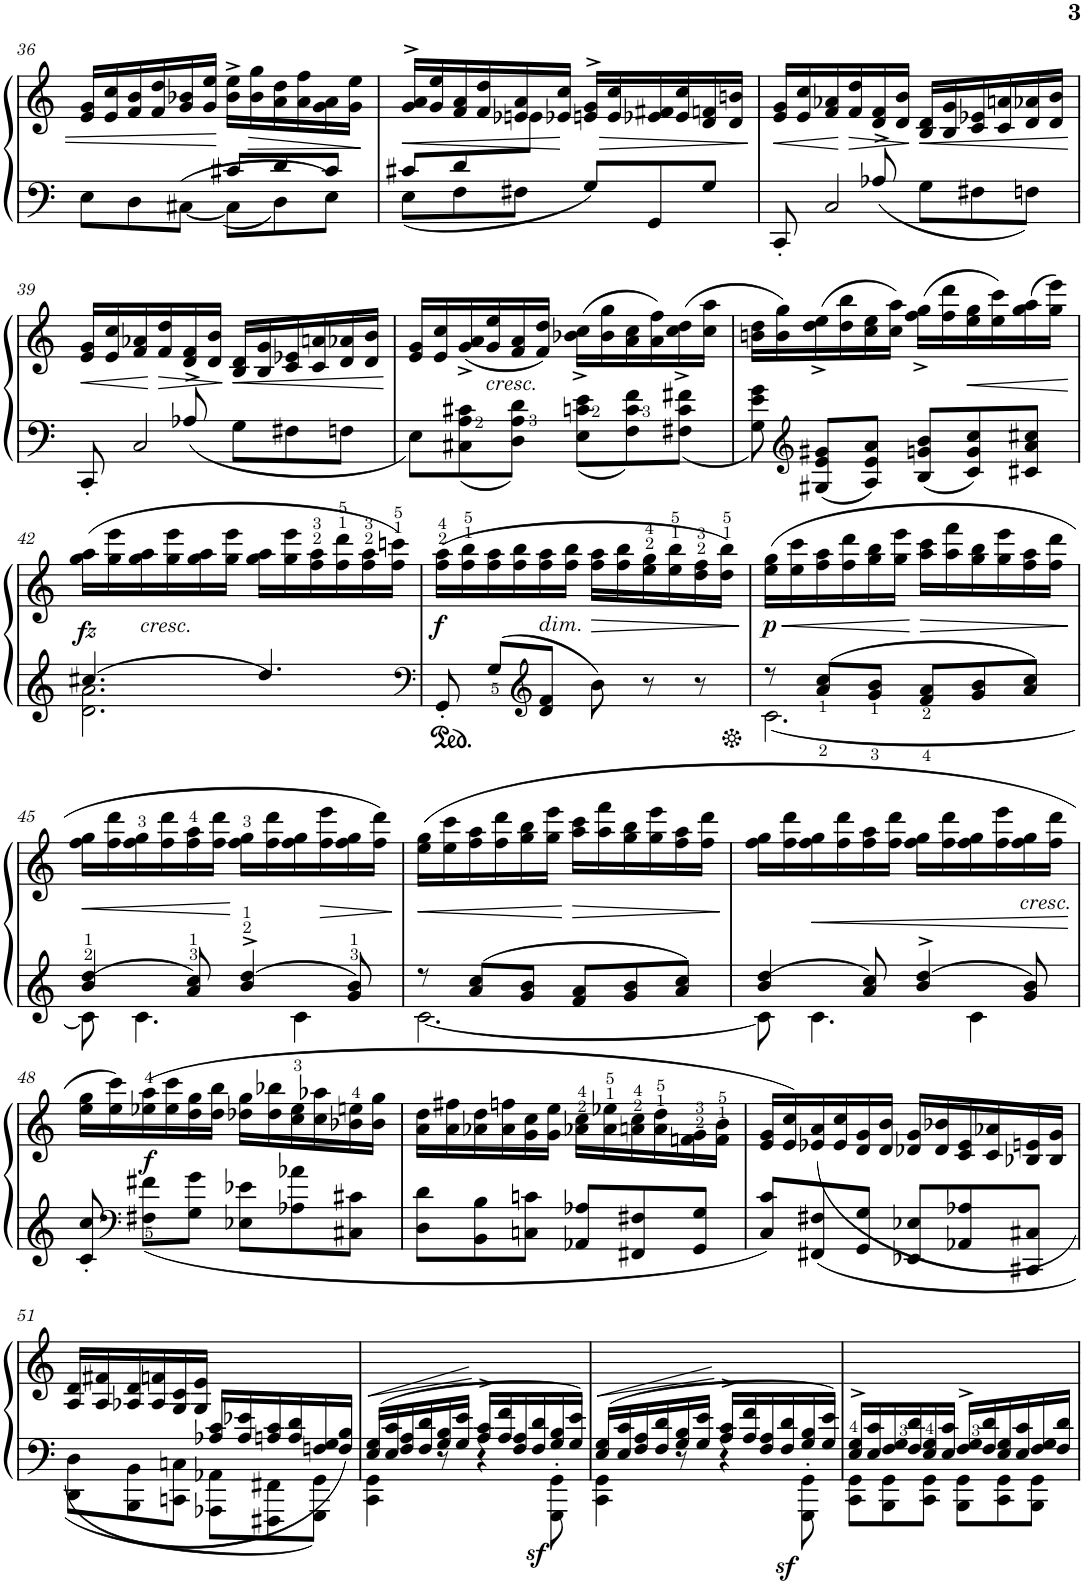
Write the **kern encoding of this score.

**kern	**kern	**dynam
*part1	*part1	*part1
*staff2	*staff1	*staff1/2
*I"Piano	*	*
*I'Pno.	*	*
!!LO:PB:g=z
*clefF4	*clefG2	*
*k[]	*k[]	*
*M6/8	*M6/8	*
=36	=36	=36
*^	*	*
8E\L	4.ryy	16e/ 16g/LL	.
.	.	16e/ 16cc/	.
8D\	.	16f/ 16b/	.
.	.	16f/ 16dd/	.
[8C#X\J	.	16g/ 16b-X/	.
.	.	16g/ 16ee/JJ	.
8C#\L]	8c#X/L	16b-\^ 16ee\^LL	.
!	!	!	!LO:HP:b
.	.	16b-\ 16gg\	>
8D\	8d/	16a\ 16dd\	.
.	.	16a\ 16ff\	.
8E\J	8c#/J	16g\ 16a\	.
.	.	16g\ 16ee\JJ	.
*v	*v	*	*
.	.	]
=37	=37	=37
*^	*	*
!	!	!	!LO:HP:b
*	*	*^	*
8E\L	8c#X/L	16g/^> 16a/^>LL	4ryy	<
.	.	16g/ 16ee/	.	.
8F\	8d/	16f/ 16a/	.	.
.	.	16f/ 16dd/	.	.
8F#X\J	2ryy	16e-X/ 16a/	8en\J	.
.	.	16e-X/ 16cc/JJ	.	.
!	!	!	!	!LO:HP:n=1:b
8G/L	.	16en/^> 16g/^>LL	4.ryy	[ >
.	.	16e/ 16cc/	.	.
8GG/	.	16e-X/ 16f#X/	.	.
.	.	16e-/ 16cc/	.	.
8G/J	.	16d/ 16fn/	.	.
.	.	16d/ 16bn/JJ	.	.
*v	*v	*	*	*
*	*v	*v	*
.	.	]
=38	=38	=38
*^	*	*
!	!	!	!LO:HP:b
8CC'/	4ryy	16e/ 16g/LL	<
.	.	16e/ 16cc/	.
2C/	.	16f/ 16a-X/	.
!	!	!	!LO:HP:n=1:b
.	.	16f/ 16dd/	[ >
.	8A-X^/	16d/ 16f/	.
.	.	16d/ 16b/JJ	.
!	!	!	!LO:HP:n=1:b
.	8G\L	16B/ 16d/LL	] <
.	.	16B/ 16g/	.
.	8F#X\	16c/ 16e-X/	.
.	.	16c/ 16an/	.
8ryy	8Fn\J	16d/ 16a-X/	.
.	.	16d/ 16b/JJ	.
*v	*v	*	*
.	.	[
!!LO:LB:g=z
=39	=39	=39
*^	*	*
!	!	!	!LO:HP:b
8CC'/	4ryy	16e/ 16g/LL	<
.	.	16e/ 16cc/	.
2C/	.	16f/ 16a-X/	.
!	!	!	!LO:HP:n=1:b
.	.	16f/ 16dd/	[ >
.	8A-X^/	16d/ 16f/	.
.	.	16d/ 16b/JJ	.
!	!	!	!LO:HP:n=1:b
.	8G\L	16B/ 16d/LL	] <
.	.	16B/ 16g/	.
.	8F#X\	16c/ 16e-X/	.
.	.	16c/ 16an/	.
8ryy	8Fn\J	16d/ 16a-X/	.
.	.	16d/ 16b/JJ	.
*v	*v	*	*
.	.	[
=40	=40	=40
8E\L	16e/ 16g/LL	.
.	16e/ 16cc/	.
8C#X\ 8A\ 8c#X\	(16g/^ 16a/^	.
!	!LO:TX:b:i:t=cresc.	!
.	16g/ 16ee/	.
8D\ 8A\ 8d\J	16f/ 16a/	.
.	16f/ 16dd/JJ)	.
8E\ 8cn\ 8e\L	(16b-X\^< 16cc\^<LL	.
.	16b-\ 16gg\	.
8F\ 8c\ 8f\	16a\ 16cc\	.
.	16a\ 16ff\)	.
8F#X\ 8c\ 8f#X\J	(16cc\^< 16dd\^<	.
.	16cc\ 16aa\JJ	.
=41	=41	=41
8G\ 8e\ 8g\	16bn\ 16dd\LL	.
.	16b\ 16gg\)	.
*clefG2	*	*
8G#X/ 8e/ 8g#X/L	(16dd\^< 16ee\^<	.
.	16dd\ 16bb\	.
8A/ 8e/ 8a/J	16cc\ 16ee\	.
.	16cc\ 16aa\JJ)	.
8B/ 8gn/ 8b/L	(16ff\^< 16gg\^<LL	.
.	16ff\ 16ddd\	.
!	!	!LO:HP:b
8c/ 8g/ 8cc/	16ee\ 16gg\	<
.	16ee\ 16ccc\)	.
8c#X/ 8a/ 8cc#X/J	(16gg\ 16aa\	.
.	16gg\ 16eee\JJ)	.
.	.	[
!!LO:LB:g=z
=42	=42	=42
*^	*	*
!	!	!	!LO:DY:b
4.cc#X/	2.d\ 2.a\	(16gg\ 16aa\LL	fz
.	.	16gg\ 16eee\	.
!	!	!LO:TX:b:i:t=cresc.	!
.	.	16gg\ 16aa\	.
.	.	16gg\ 16eee\	.
.	.	16gg\ 16aa\	.
.	.	16gg\ 16eee\JJ	.
4.dd/	.	16gg\ 16aa\LL	.
.	.	16gg\ 16eee\	.
.	.	16ff\ 16aa\	.
.	.	16ff\ 16ddd\	.
.	.	16ff\ 16aa\	.
.	.	16ff\ 16cccn\JJ)	.
*v	*v	*	*
=43	=43	=43
*clefF4	*	*
!	!	!LO:DY:b
8GG'/	(16ff\ 16aa\LL	f
.	16ff\ 16bb\	.
8G/L	16ff\ 16aa\	.
.	16ff\ 16bb\	.
*clefG2	*	*
!	!LO:TX:b:i:t=dim.	!
8d/ 8f/J	16ff\ 16aa\	.
.	16ff\ 16bb\JJ	.
!	!	!LO:HP:b
8b\	16ff\ 16aa\LL	>
.	16ff\ 16bb\	.
8r	16ee\ 16gg\	.
.	16ee\ 16bb\	.
8r	16dd\ 16ff\	.
.	16dd\ 16bb\JJ)	.
.	.	]
=44	=44	=44
*^	*	*
!	!	!	!LO:HP:b
!	!	!	!LO:DY:n=1:b
8r	[2.c\	(16ee\ 16gg\LL	< p
.	.	16ee\ 16ccc\	.
8a/<< 8cc/<<L	.	16ff\ 16aa\	.
.	.	16ff\ 16ddd\	.
8g/<< 8b/<<J	.	16gg\ 16bb\	.
.	.	16gg\ 16eee\JJ	.
!	!	!	!LO:HP:n=1:b
8f/<< 8a/<<L	.	16aa\ 16ccc\LL	[ >
.	.	16aa\ 16fff\	.
8g/ 8b/	.	16gg\ 16bb\	.
.	.	16gg\ 16eee\	.
8a/ 8cc/J	.	16ff\ 16aa\	.
.	.	16ff\ 16ddd\JJ	.
*v	*v	*	*
.	.	]
!!LO:LB:g=z
=45	=45	=45
*^	*	*
!	!	!	!LO:HP:b
4b/ 4dd/	8c\]	16ff\ 16gg\LL	<
.	.	16ff\ 16ddd\	.
.	4.c\	16ff\ 16gg\	.
.	.	16ff\ 16ddd\	.
8a/ 8cc/	.	16ff\ 16aa\	.
.	.	16ff\ 16ddd\JJ	.
4b/^ 4dd/^	.	16ff\ 16gg\LL	[
.	.	16ff\ 16ddd\	.
.	4c\	16ff\ 16gg\	.
!	!	!	!LO:HP:b
.	.	16ff\ 16eee\	>
8g/ 8b/	.	16ff\ 16gg\	.
.	.	16ff\ 16ddd\JJ)	.
*v	*v	*	*
.	.	]
=46	=46	=46
*^	*	*
!	!	!	!LO:HP:b
8r	[2.c\	(16ee\ 16gg\LL	<
.	.	16ee\ 16ccc\	.
8a/ 8cc/L	.	16ff\ 16aa\	.
.	.	16ff\ 16ddd\	.
8g/ 8b/J	.	16gg\ 16bb\	.
.	.	16gg\ 16eee\JJ	.
!	!	!	!LO:HP:n=1:b
8f/ 8a/L	.	16aa\ 16ccc\LL	[ >
.	.	16aa\ 16fff\	.
8g/ 8b/	.	16gg\ 16bb\	.
.	.	16gg\ 16eee\	.
8a/ 8cc/J	.	16ff\ 16aa\	.
.	.	16ff\ 16ddd\JJ	.
*v	*v	*	*
.	.	]
=47	=47	=47
*^	*	*
4b/ 4dd/	8c\]	16ff\ 16gg\LL	.
.	.	16ff\ 16ddd\	.
!	!	!	!LO:HP:b
.	4.c\	16ff\ 16gg\	<
.	.	16ff\ 16ddd\	.
8a/ 8cc/	.	16ff\ 16aa\	.
.	.	16ff\ 16ddd\JJ	.
4b/^ 4dd/^	.	16ff\ 16gg\LL	.
.	.	16ff\ 16ddd\	.
.	4c\	16ff\ 16gg\	.
.	.	16ff\ 16eee\	.
!	!	!LO:TX:b:i:t=cresc.	!
8g/ 8b/	.	16ff\ 16gg\	.
.	.	16ff\ 16ddd\JJ	.
*v	*v	*	*
.	.	[
!!LO:LB:g=z
=48	=48	=48
8c/' 8cc/'	16ee\ 16gg\LL	.
.	16ee\ 16ccc\)	.
*clefF4	*	*
!	!	!LO:DY:b
8F#X\ 8f#X\L	(16ee-X\ 16aa\	f
.	16ee-\ 16ccc\	.
8G\ 8g\J	16dd\ 16gg\	.
.	16dd\ 16bb\JJ	.
8E-X\ 8e-X\L	16dd-X\ 16gg\LL	.
.	16dd-\ 16bb-X\	.
8A-X\ 8a-X\	16cc\ 16ee-\	.
.	16cc\ 16aa-X\	.
8C#X\ 8c#X\J	16b-X\ 16een\	.
.	16b-\ 16gg\JJ	.
=49	=49	=49
8D\ 8d\L	16a\ 16dd\LL	.
.	16a\ 16ff#X\	.
8BB\ 8B\	16a-X\ 16dd\	.
.	16a-\ 16ffn\	.
8Cn\ 8cn\J	16g\ 16cc\	.
.	16g\ 16ee\JJ	.
8AA-X/ 8A-X/L	16a-X\ 16cc\LL	.
.	16a-\ 16ee-X\	.
8FF#X/ 8F#X/	16an\ 16cc\	.
.	16a\ 16dd\	.
8GG/ 8G/J	16fn\ 16g\	.
.	16f\ 16b\JJ	.
=50	=50	=50
8C/ 8c/L	16e/ 16g/LL	.
.	16e/ 16cc/)	.
8FF#X/ 8F#X/	(16e-X/ 16a/	.
.	16e-/ 16cc/	.
8GG/ 8G/J	16d/ 16g/	.
.	16d/ 16b/JJ	.
8EE-X/ 8E-X/L	16d-X/ 16g/LL	.
.	16d-/ 16b-X/	.
8AA-X/ 8A-X/	16c/ 16e-/	.
.	16c/ 16a-X/	.
8CC#X/ 8C#X/J	16B-X/ 16en/	.
.	16B-/ 16g/JJ	.
!!LO:LB:g=z
=51	=51	=51
*^	*	*
4.ryy	8DD\ 8D\L	16A/ 16d/LL	.
.	.	16A/ 16f#X/	.
.	8BBB\ 8BB\	16A-X/ 16d/	.
.	.	16A-/ 16fn/	.
.	8CCn\ 8Cn\J	16G/ 16c/	.
.	.	16G/ 16e/JJ	.
16A-X/ 16c/LL	8AAA-X\ 8AA-X\L	4.ryy	.
16A-/ 16e-X/	.	.	.
16An/ 16c/	8FFF#X\ 8FF#X\	.	.
16A/ 16d/	.	.	.
16Fn/ 16G/	8GGG\ 8GG\J	.	.
16F/ 16B/JJ)	.	.	.
=52	=52	=52	=52
16E/ 16G/LL	4CC\'^ 4GG\'^	2.ryy	.
16E/ 16c/	.	.	.
16F/ 16A/	.	.	.
16F/ 16d/	.	.	.
16G/ 16B/	8r	.	.
16G/ 16e/JJ	.	.	.
16A/^> 16c/^>LL	4r	.	.
16A/ 16f/	.	.	.
16F/ 16A/	.	.	.
16F/ 16d/	.	.	.
!	!	!	!LO:DY:b=2
16G/ 16B/	8GGG\' 8GG\'	.	sf
16G/ 16e/JJ	.	.	.
=53	=53	=53	=53
16E/ 16G/LL	4CC\'^ 4GG\'^	2.ryy	.
16E/ 16c/	.	.	.
16F/ 16A/	.	.	.
16F/ 16d/	.	.	.
16G/ 16B/	8r	.	.
16G/ 16e/JJ	.	.	.
16A/^> 16c/^>LL	4r	.	.
16A/ 16f/	.	.	.
16F/ 16A/	.	.	.
16F/ 16d/	.	.	.
!	!	!	!LO:DY:b=2
16G/ 16B/	8GGG\' 8GG\'	.	sf
16G/ 16e/JJ	.	.	.
=54	=54	=54	=54
16E/^> 16G/^>LL	8CC\ 8GG\L	2.ryy	.
16E/ 16c/	.	.	.
16F/ 16G/	8BBB\ 8GG\	.	.
16F/ 16d/	.	.	.
16E/ 16G/	8CC\ 8GG\J	.	.
16E/ 16c/JJ	.	.	.
16F/^> 16G/^>LL	8BBB\ 8GG\L	.	.
16F/ 16d/	.	.	.
16E/ 16G/	8CC\ 8GG\	.	.
16E/ 16c/	.	.	.
16F/ 16G/	8BBB\ 8GG\J	.	.
16F/ 16d/JJ	.	.	.
*v	*v	*	*
=	=	=
*-	*-	*-
